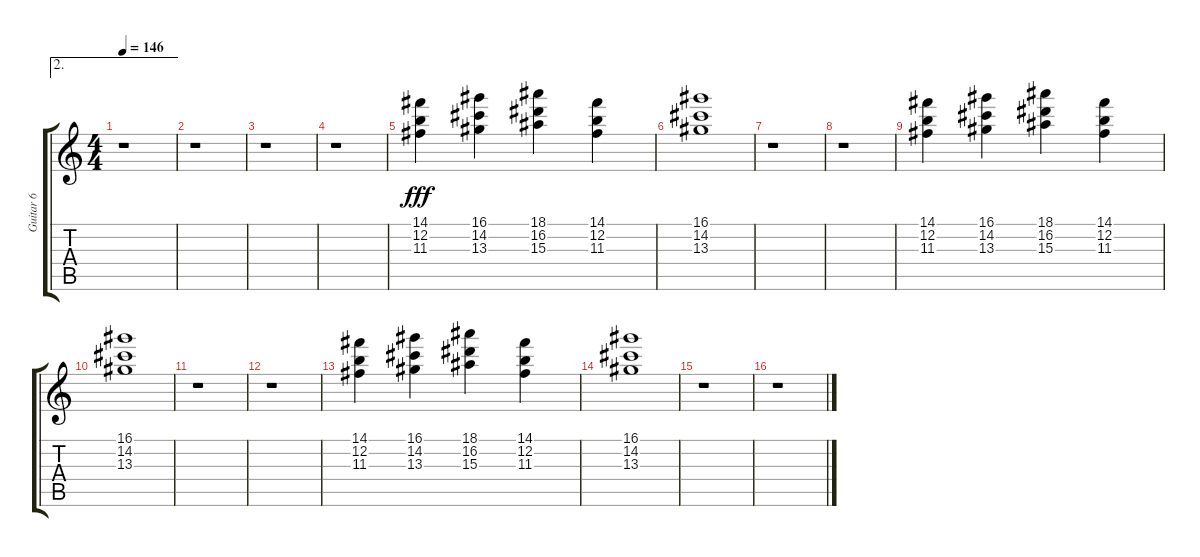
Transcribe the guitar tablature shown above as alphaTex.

\track ("Guitar 6" "Guitar 6") {instrument electricguitarclean}
\staff {score tabs}
\tuning (E4 B3 G3 D3 A2 E2) {hide}
\ae 2
\ts (4 4)
\tempo 146
\clef g2
\ks c
r.1{dy fff} |
r.1 |
r.1 |
r.1 |
(14.1 12.2 11.3).4 (16.1 14.2 13.3).4 (18.1 16.2 15.3).4 (14.1 12.2 11.3).4 |
(16.1 14.2 13.3).1 |
r.1 |
r.1 |
(14.1 12.2 11.3).4 (16.1 14.2 13.3).4 (18.1 16.2 15.3).4 (14.1 12.2 11.3).4 |
(16.1 14.2 13.3).1 |
r.1 |
r.1 |
(14.1 12.2 11.3).4 (16.1 14.2 13.3).4 (18.1 16.2 15.3).4 (14.1 12.2 11.3).4 |
(16.1 14.2 13.3).1 |
r.1 |
r.1
